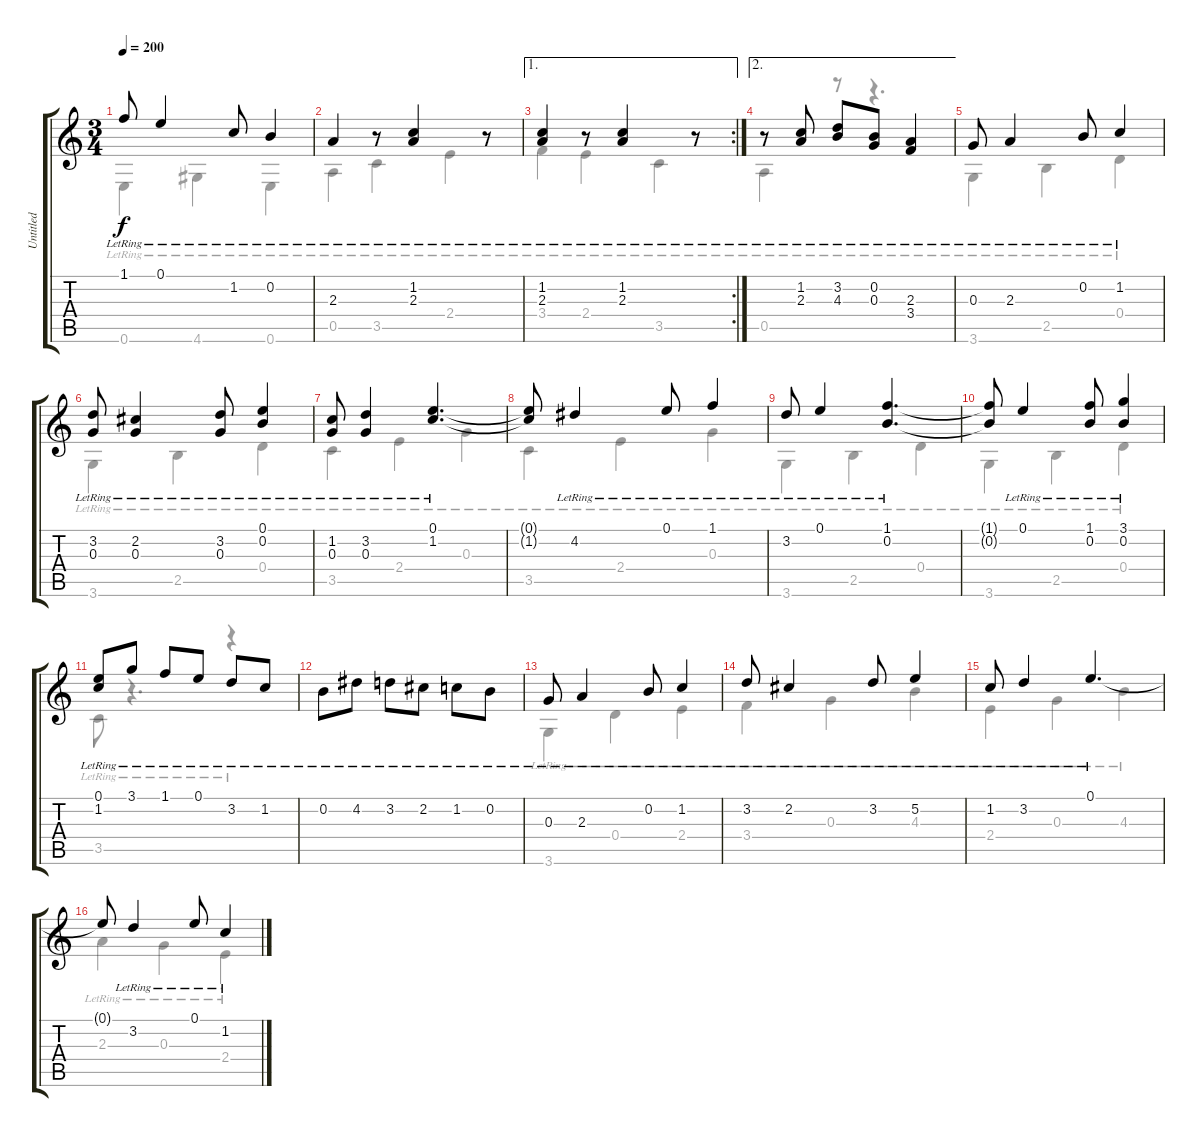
\track ("Untitled" "Untitled") {instrument acousticguitarnylon}
\staff {score tabs}
\tuning (E4 B3 G3 D3 A2 E2) {hide}
\voice
\ts (3 4)
\tempo 200
\clef g2
\ks c
1.1{lr}.8{dy f} 0.1{lr}.4 1.2{lr}.8 0.2{lr}.4 |
2.3{lr}.4 r.8 (1.2{lr} 2.3{lr}).4 r.8 |
\ae 1
\rc 2
(1.2{lr} 2.3{lr}).4 r.8 (1.2{lr} 2.3{lr}).4 r.8 |
\ae 2
r.8 (1.2{lr} 2.3{lr}).8 (3.2{lr} 4.3{lr}).8 (0.2{lr} 0.3{lr}).8 (2.3{lr} 3.4{lr}).4 |
0.3{lr}.8 2.3{lr}.4 0.2{lr}.8 1.2{lr}.4 |
(3.2{lr} 0.3{lr}).8 (2.2{lr} 0.3{lr}).4 (3.2{lr} 0.3{lr}).8 (0.1{lr} 0.2{lr}).4 |
(1.2{lr} 0.3{lr}).8 (3.2{lr} 0.3{lr}).4 (0.1{lr} 1.2{lr}).4{d} |
(0.1{t} 1.2{t}).8 4.2{lr}.4 0.1{lr}.8 1.1{lr}.4 |
3.2{lr}.8 0.1{lr}.4 (1.1{lr} 0.2{lr}).4{d} |
(1.1{t} 0.2{t}).8 0.1{lr}.4 (1.1{lr} 0.2{lr}).8 (3.1{lr} 0.2{lr}).4 |
(0.1{lr} 1.2{lr}).8 3.1{lr}.8 1.1{lr}.8 0.1{lr}.8 3.2{lr}.8 1.2{lr}.8 |
0.2{lr}.8 4.2{lr}.8 3.2{lr}.8 2.2{lr}.8 1.2{lr}.8 0.2{lr}.8 |
0.3{lr}.8 2.3{lr}.4 0.2{lr}.8 1.2{lr}.4 |
3.2{lr}.8 2.2{lr}.4 3.2{lr}.8 5.2{lr}.4 |
1.2{lr}.8 3.2{lr}.4 0.1{lr}.4{d} |
0.1{t}.8 3.2{lr}.4 0.1{lr}.8 1.2{lr}.4
\voice
\clef g2
\ottava regular
\simile none
\ks c
0.6{lr}.4{dy f} 4.6{lr}.4 0.6{lr}.4 |
0.5{lr}.4 3.5{lr}.4 2.4{lr}.4 |
3.4{lr}.4 2.4{lr}.4 3.5{lr}.4 |
0.5{lr}.4 r.8 r.4{d} |
3.6{lr}.4 2.5{lr}.4 0.4{lr}.4 |
3.6{lr}.4 2.5{lr}.4 0.4{lr}.4 |
3.5{lr}.4 2.4{lr}.4 0.3{lr}.4 |
3.5{lr}.4 2.4{lr}.4 0.3{lr}.4 |
3.6{lr}.4 2.5{lr}.4 0.4{lr}.4 |
3.6{lr}.4 2.5{lr}.4 0.4{lr}.4 |
3.5{lr}.8 r.4{d} r.4 |
|
3.6{lr}.4 0.4{lr}.4 2.4{lr}.4 |
3.4{lr}.4 0.3{lr}.4 4.3{lr}.4 |
2.4{lr}.4 0.3{lr}.4 4.3{lr}.4 |
2.3{lr}.4 0.3{lr}.4 2.4{lr}.4
